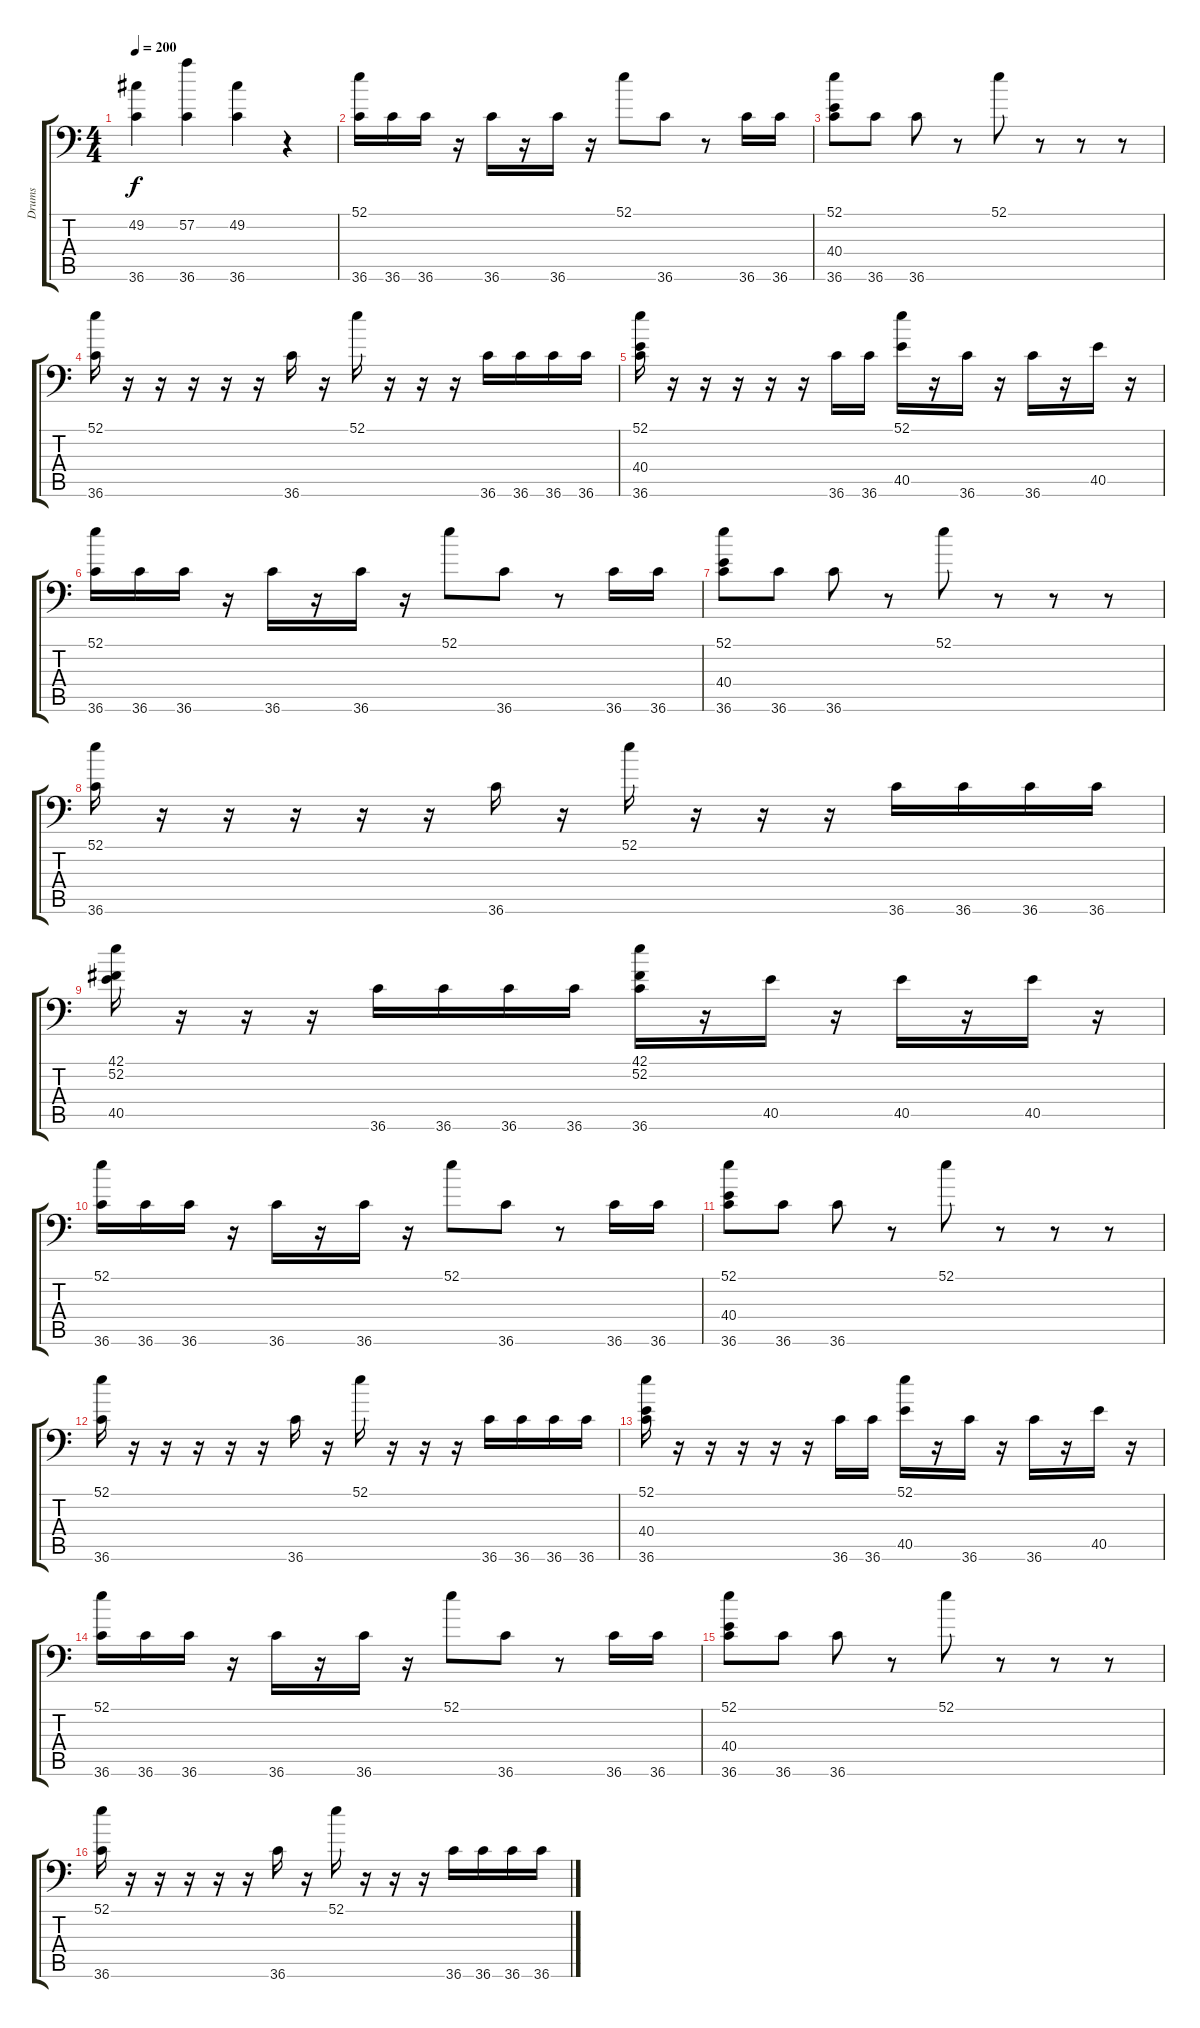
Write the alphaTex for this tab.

\track ("Drums" "Drums") {instrument acousticgrandpiano}
\staff {score tabs}
\tuning (C-1 C-1 C-1 C-1 C-1 C-1) {hide}
\ts (4 4)
\tempo 200
\clef f4
\ks c
(49.2 36.6).4{dy f} (57.2 36.6).4 (49.2 36.6).4 r.4 |
(52.1 36.6).16 36.6.16 36.6.16 r.16 36.6.16 r.16 36.6.16 r.16 52.1.8 36.6.8 r.8 36.6.16 36.6.16 |
(52.1 40.4 36.6).8 36.6.8 36.6.8 r.8 52.1.8 r.8 r.8 r.8 |
(52.1 36.6).16 r.16 r.16 r.16 r.16 r.16 36.6.16 r.16 52.1.16 r.16 r.16 r.16 36.6.16 36.6.16 36.6.16 36.6.16 |
(52.1 40.4 36.6).16 r.16 r.16 r.16 r.16 r.16 36.6.16 36.6.16 (52.1 40.5).16 r.16 36.6.16 r.16 36.6.16 r.16 40.5.16 r.16 |
(52.1 36.6).16 36.6.16 36.6.16 r.16 36.6.16 r.16 36.6.16 r.16 52.1.8 36.6.8 r.8 36.6.16 36.6.16 |
(52.1 40.4 36.6).8 36.6.8 36.6.8 r.8 52.1.8 r.8 r.8 r.8 |
(52.1 36.6).16 r.16 r.16 r.16 r.16 r.16 36.6.16 r.16 52.1.16 r.16 r.16 r.16 36.6.16 36.6.16 36.6.16 36.6.16 |
(42.1 52.2 40.5).16 r.16 r.16 r.16 36.6.16 36.6.16 36.6.16 36.6.16 (42.1 52.2 36.6).16 r.16 40.5.16 r.16 40.5.16 r.16 40.5.16 r.16 |
(52.1 36.6).16 36.6.16 36.6.16 r.16 36.6.16 r.16 36.6.16 r.16 52.1.8 36.6.8 r.8 36.6.16 36.6.16 |
(52.1 40.4 36.6).8 36.6.8 36.6.8 r.8 52.1.8 r.8 r.8 r.8 |
(52.1 36.6).16 r.16 r.16 r.16 r.16 r.16 36.6.16 r.16 52.1.16 r.16 r.16 r.16 36.6.16 36.6.16 36.6.16 36.6.16 |
(52.1 40.4 36.6).16 r.16 r.16 r.16 r.16 r.16 36.6.16 36.6.16 (52.1 40.5).16 r.16 36.6.16 r.16 36.6.16 r.16 40.5.16 r.16 |
(52.1 36.6).16 36.6.16 36.6.16 r.16 36.6.16 r.16 36.6.16 r.16 52.1.8 36.6.8 r.8 36.6.16 36.6.16 |
(52.1 40.4 36.6).8 36.6.8 36.6.8 r.8 52.1.8 r.8 r.8 r.8 |
(52.1 36.6).16 r.16 r.16 r.16 r.16 r.16 36.6.16 r.16 52.1.16 r.16 r.16 r.16 36.6.16 36.6.16 36.6.16 36.6.16
